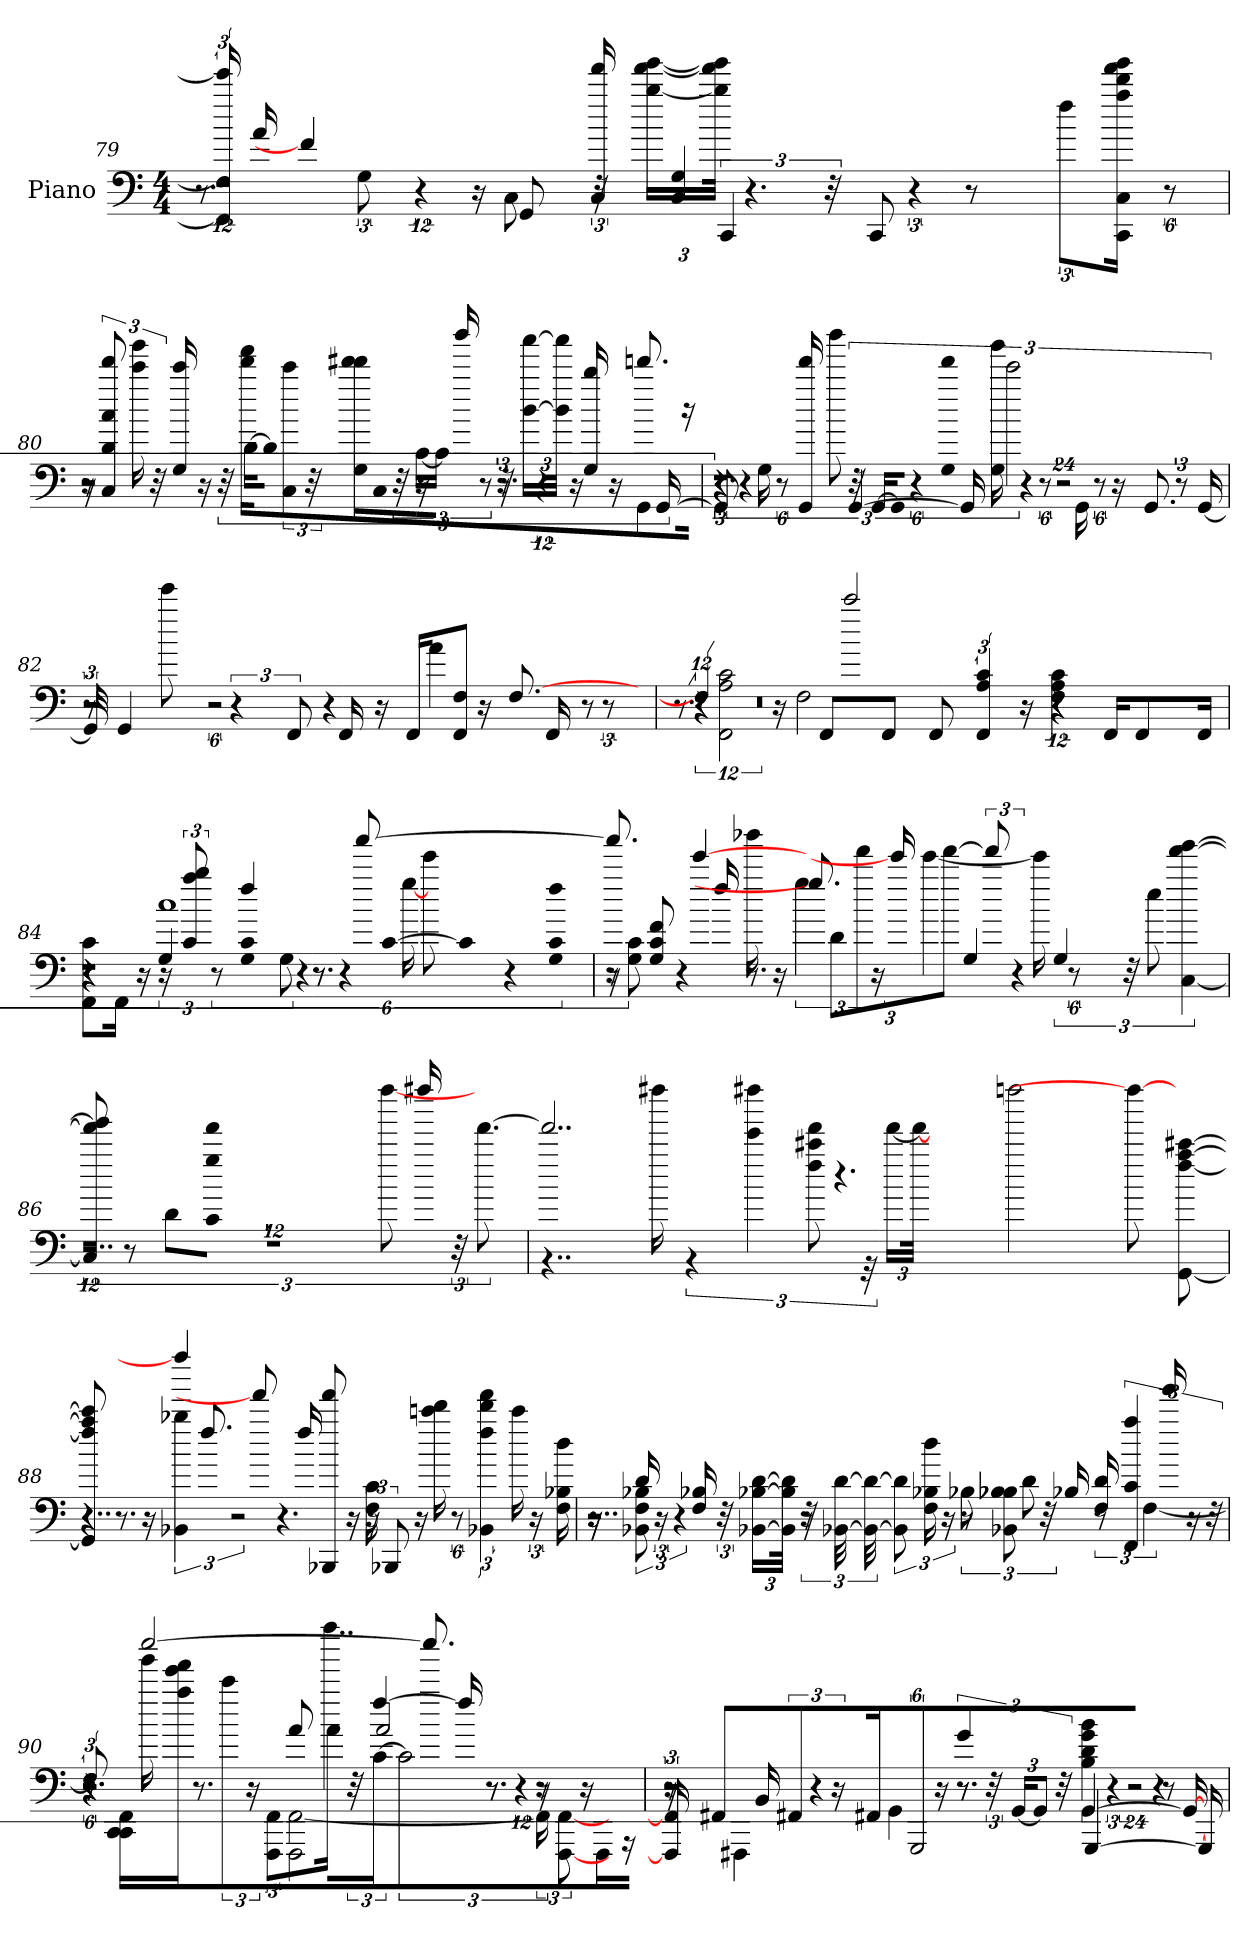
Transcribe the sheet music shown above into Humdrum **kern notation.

**kern
*part1
*staff1
*I"Piano
*I'Pno
*clefF4
*M4/4
=79
*^
*	*^
24FF] 24F] 24eee]	8.r	12%7r
16a	.	.
4f]	.	.
.	12G	.
.	48%7r	.
16r	.	.
8GG	8C	.
16fff 16C	48r	.
.	[24ggg\ [24bb [24fffLL	.
.	.	4C 4G
6CC	48ggg\] 48bb] 48fff]JJk	.
.	4.r	.
48r	.	.
8CC	.	.
.	.	6r
8r	.	.
.	24%7ryy	24%7ryy
12ff\L	.	.
16CC\ 16C 16aa 16ddd 16fff 16gggJk	.	.
48%5r	.	.
=80	=80	=80
16r	8r	2r
12C 12d 12cc 12fff	.	.
.	16bbb 16eee	.
48r	.	.
16G 16eee	.	.
.	16r	.
48r	.	.
[24d\KL	16aaa\ 16fffKL	.
8d\J]	.	.
.	12eee\ 12CJ	.
.	48r	.
4C	16G 16fff 16fff#X	.
.	48r	.
.	[24c\LL	16r
.	24c\JJ]	.
.	.	16dddd
.	12r	.
.	.	8.r
48r	48%7r	.
[24cccc\ [24ddLL	.	.
48cccc\] 48dd]JJk	.	.
16r	.	.
16G 16ddd	8GG	8.fff
16r	.	.
[16GG	16r	.
=81	=81	=81
*	*	*^
48%5GG]	6r	4.r	3%2r
12r	.	.	.
.	16G	.	.
16GG 16fff	.	.	.
.	48%5r	.	.
48r	.	.	.
[24GG/KL	.	.	.
8GG/J]	.	.	.
.	8dddd	.	.
.	.	[4GG	.
16G 16fff	.	.	.
.	24%5r	.	.
48%13r	.	.	.
.	.	16GG]	.
.	16G 16bbb	.	3eee
.	.	4r	.
.	48%5r	.	.
8.GG	.	.	.
.	16GG	.	.
.	48%5r	.	.
.	.	16r	.
12r	.	.	.
.	48%5ryy	48%5ryy	48%5ryy
[16GG	.	.	.
*	*	*v	*v
=82	=82	=82
48GG]	8r	2r
4GG	.	.
.	8eee	.
.	12%5r	.
6r	.	.
12FF	.	.
.	.	4r
16FF	.	.
16r	.	.
16FF/KL	.	.
.	4a	.
8F/ 8FFJ	.	.
.	.	16r
.	.	[8.F
16FF	.	.
8r	.	.
.	12r	.
.	48ryy	48ryy
=83	=83	=83
*	*	*^
48%7F]	8.r	4r	12%7r
16r	.	.	.
.	2F	.	.
8FF/L	.	.	.
.	.	2ccc	.
8FF/J	.	.	.
8FF	.	.	.
6FF 6c 6A	.	.	12FF 12c 12A
.	.	.	3r
.	16r	.	.
48%7r	4A 4c 4F	4r	.
16FF/KL	.	.	.
8FF/	.	.	.
.	48%7ryy	48%7ryy	48%7ryy
16FF/Jk	.	.	.
=84	=84	=84	=84
8c\ 8FFL	4r	4r	3%2r
16FF\Jk	.	.	.
16r	.	.	.
4G	12%7cc	16r	.
.	.	12c 12aa 12bb	.
.	.	48%5r	.
4ff	.	12c 12G	.
.	.	12r	.
.	.	[12c	12G
8r	.	12c]	8.r
.	24r	12r	.
[8aaa	8eee	.	.
.	.	12G 12c 12ff	.
.	.	.	[16gg
*	*	*v	*v
=85	=85	=85
8.aaa]	16r	8r
.	12G 12c	.
.	.	8c 8f 8G
.	48%5r	.
[4eee	.	.
.	16bbb-X	16ff
.	16r	8.r
.	6gg	.
8.gg]	.	.
.	.	12d\L
.	24r	.
.	[4eee	12fff\
16eee]	.	.
.	.	[12fff\J
4G	.	.
.	.	12fff]
.	16eee]	6r
.	48%5r	.
6G	.	.
.	4.ryy	4.ryy
48r	.	.
12ee	.	.
[6fff [6ggg [6C	.	.
=86	=86	=86
12fff] 12ggg] 12C]	2..r	12%11r
12r	.	.
12d\L	.	.
16c\ 16gg 16fffJk	.	.
12%7r	.	.
.	[8ffff	.
[8.fff	.	.
.	.	16ffff#X
.	.	48r
.	12ryy	12ryy
*	*v	*v
=87	=87
2..fff]	4..r
.	16ffff#X
.	6r
.	6eee 6ffff#X
.	12ff 12fff 12ccc#X
4.r	.
.	48r
.	[24fff\LL
.	48fff\JJk_
.	1ryy
2ffff	.
8ffff_	.
[8GG [8ff [8aa [8ccc#X	.
=88	=88
*	*^
8GG] 8ff] 8aa] 8ccc#]	4r	4..r
8.r	.	.
.	16r	.
4ffff]	6bb-X 6BB-X	.
.	.	8.ff
.	3r	.
8fff]	.	.
.	.	4.r
16ff	.	.
8fff 8BBB-X	.	.
.	16r	.
24r	16F 16c	.
12BBB-X	.	.
.	16r	.
16ddd 16ccc	2ryy	2ryy
48%5r	.	.
6ff 6ddd 6fff 6BB-X	.	.
16ccc	.	.
24r	.	.
16F 16B-X 16dd	.	.
=89	=89	=89
16r	16r	2..r
16d	12BB-X 12F 12B-X	.
24r	.	.
.	6r	.
16B-X 16F	.	.
48r	.	.
[24BB-X\ [24B-X [24dLL	.	.
48BB-\] 48B-] 48d]JJk	.	.
48r	8r	.
[48BB-X\ [48dKL	.	.
48BB-\_ 48d_KL	.	.
12BB-\] 12d]J	.	.
.	16B-X 16F 16dd	.
24r	.	.
12B-X\L	8r	.
12BB-X\ 12B-X 12B-XJ	.	.
.	8d	.
48r	.	.
16B-X	.	.
16d 16F	12r	.
6FF 6c 6aa	.	.
.	[6F	.
.	.	16ggg
.	.	16r
48r	.	.
=90	=90	=90
*^	*^	*^
*	*	*	*^	*	*
12F]	8r	8r	4.r	4.r	12%5r	2r
16CC\ 16FF 16CCLL	.	.	.	.	.	.
.	16ggg	[2cccc	.	.	.	.
16fff\ 16aa 16eeeJ	.	.	.	.	.	.
.	8.r	.	.	.	.	.
12ccc\J	.	.	.	.	.	.
24r	.	.	.	.	.	.
12FF\ 12FFFL	.	.	.	.	.	.
.	2FFF	.	[2FF	8a	.	.
16a\Jk	.	.	.	.	4..ffff	.
48r	.	.	.	.	.	.
[24c	.	.	.	[4ff	.	2a
3c]	.	.	.	.	.	.
.	.	8.cccc]	.	.	.	.
.	.	.	.	16ff]	.	.
.	.	8.r	.	8.r	.	.
.	.	.	.	.	48%7r	.
12r	24r	.	16FF]	.	.	.
.	[12FFF [12FF	.	.	.	.	.
.	.	.	16r	.	.	.
16FFF	.	.	.	.	.	.
.	12ryy	12ryy	12ryy	12ryy	12ryy	12ryy
16r	.	.	.	.	.	.
*	*	*	*	*v	*v	*v
=91	=91	=91	=91	=91
24FFF] 24FF]	16r	8r	2r	2r
8FF#X/L	.	.	.	.
.	4FFF#X	.	.	.
.	.	16BB	.	.
12FF#X/J	.	.	.	.
.	.	4r	.	.
24r	.	.	.	.
16FF#X	.	.	.	.
.	4GG	.	.	.
12%5GGG	.	.	.	.
.	.	16r	.	.
.	.	6g	8.r	8.r
.	48r	.	.	.
.	[24GG/KL	.	.	.
.	12GG/J]	.	.	.
.	.	48r	.	.
.	.	[4GG	6g 6B 6d 6b	[4GGG
.	6r	.	.	.
48%13r	.	.	.	.
.	.	.	48%7r	.
.	8r	.	.	.
.	.	16GG_	.	16GGG_
.	24ryy	24ryy	24ryy	24ryy
*v	*v	*v	*v	*v
=
*-
